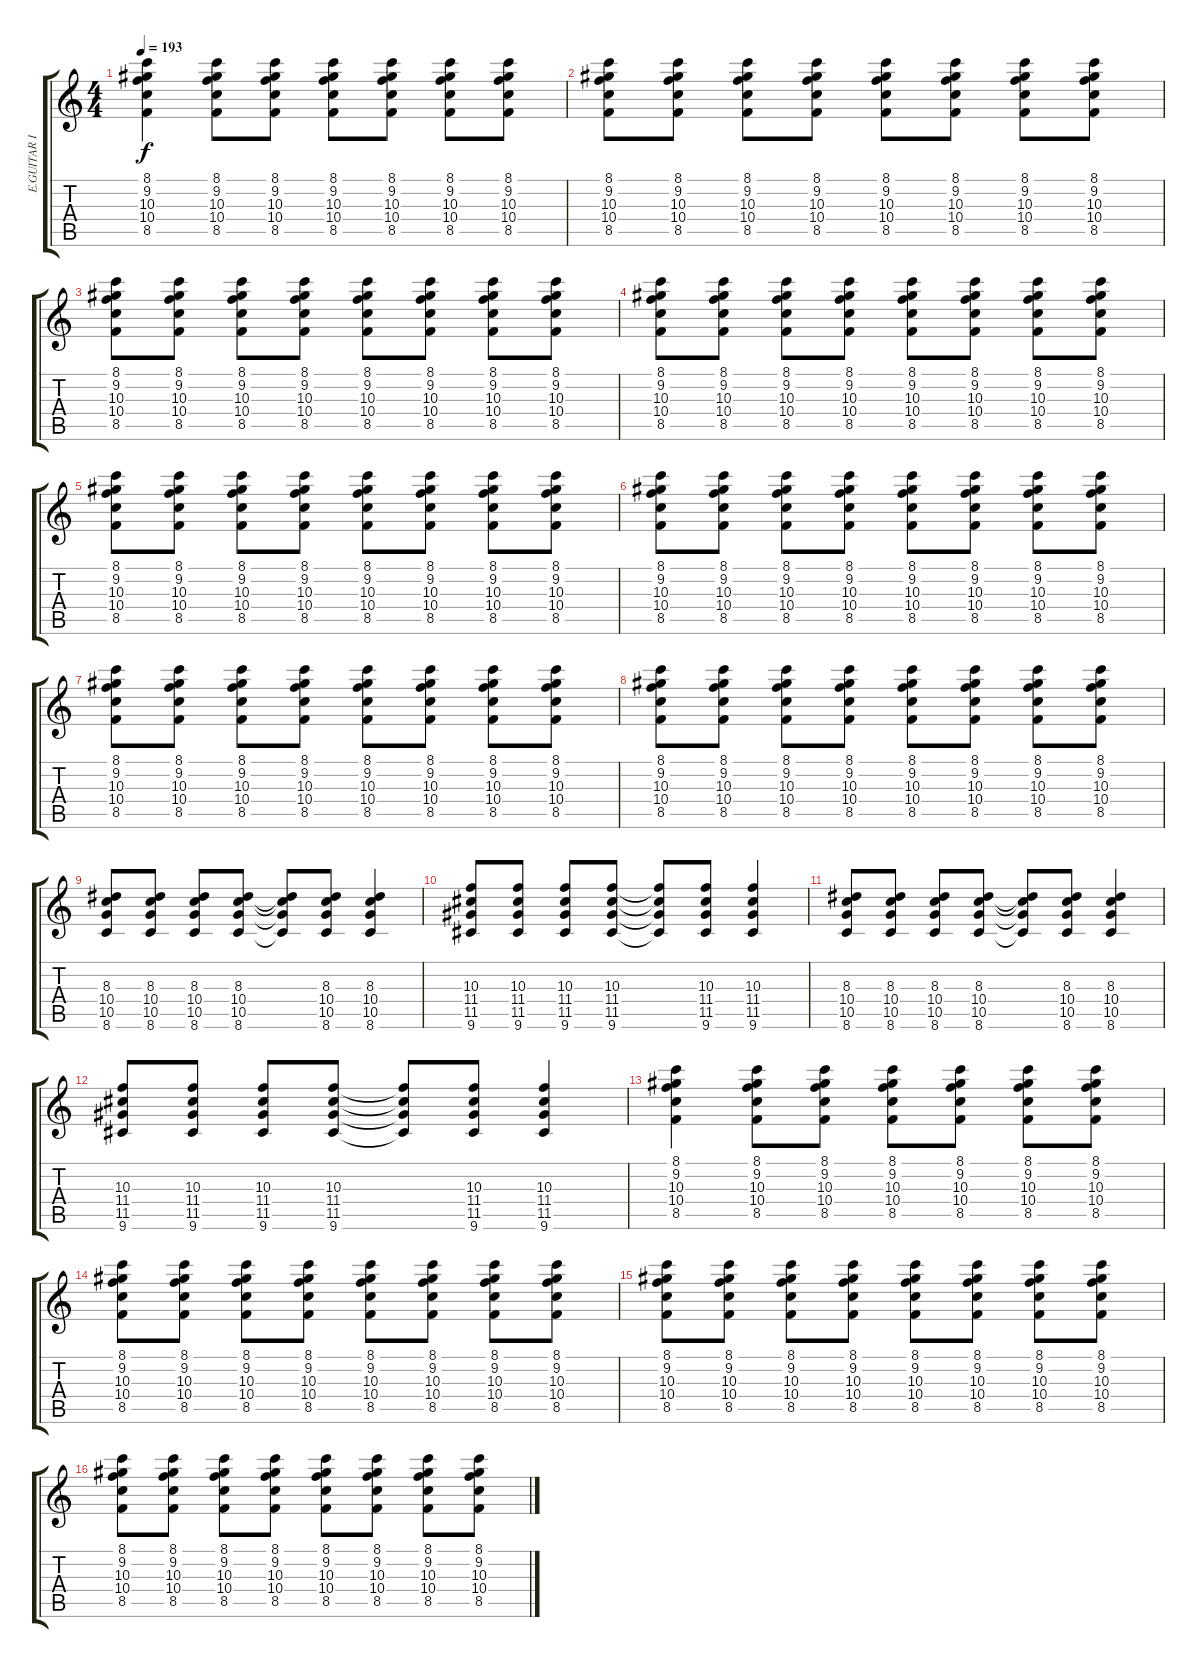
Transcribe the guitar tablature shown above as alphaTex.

\track ("E.GUITAR I - Taki" "E.GUITAR I") {instrument electricguitarclean}
\staff {score tabs}
\tuning (E4 B3 G3 D3 A2 E2) {hide}
\ts (4 4)
\tempo 193
\clef g2
\ks c
(8.1 9.2 10.3 10.4 8.5).4{dy f} (8.1 9.2 10.3 10.4 8.5).8 (8.1 9.2 10.3 10.4 8.5).8 (8.1 9.2 10.3 10.4 8.5).8 (8.1 9.2 10.3 10.4 8.5).8 (8.1 9.2 10.3 10.4 8.5).8 (8.1 9.2 10.3 10.4 8.5).8 |
(8.1 9.2 10.3 10.4 8.5).8 (8.1 9.2 10.3 10.4 8.5).8 (8.1 9.2 10.3 10.4 8.5).8 (8.1 9.2 10.3 10.4 8.5).8 (8.1 9.2 10.3 10.4 8.5).8 (8.1 9.2 10.3 10.4 8.5).8 (8.1 9.2 10.3 10.4 8.5).8 (8.1 9.2 10.3 10.4 8.5).8 |
(8.1 9.2 10.3 10.4 8.5).8 (8.1 9.2 10.3 10.4 8.5).8 (8.1 9.2 10.3 10.4 8.5).8 (8.1 9.2 10.3 10.4 8.5).8 (8.1 9.2 10.3 10.4 8.5).8 (8.1 9.2 10.3 10.4 8.5).8 (8.1 9.2 10.3 10.4 8.5).8 (8.1 9.2 10.3 10.4 8.5).8 |
(8.1 9.2 10.3 10.4 8.5).8 (8.1 9.2 10.3 10.4 8.5).8 (8.1 9.2 10.3 10.4 8.5).8 (8.1 9.2 10.3 10.4 8.5).8 (8.1 9.2 10.3 10.4 8.5).8 (8.1 9.2 10.3 10.4 8.5).8 (8.1 9.2 10.3 10.4 8.5).8 (8.1 9.2 10.3 10.4 8.5).8 |
(8.1 9.2 10.3 10.4 8.5).8 (8.1 9.2 10.3 10.4 8.5).8 (8.1 9.2 10.3 10.4 8.5).8 (8.1 9.2 10.3 10.4 8.5).8 (8.1 9.2 10.3 10.4 8.5).8 (8.1 9.2 10.3 10.4 8.5).8 (8.1 9.2 10.3 10.4 8.5).8 (8.1 9.2 10.3 10.4 8.5).8 |
(8.1 9.2 10.3 10.4 8.5).8 (8.1 9.2 10.3 10.4 8.5).8 (8.1 9.2 10.3 10.4 8.5).8 (8.1 9.2 10.3 10.4 8.5).8 (8.1 9.2 10.3 10.4 8.5).8 (8.1 9.2 10.3 10.4 8.5).8 (8.1 9.2 10.3 10.4 8.5).8 (8.1 9.2 10.3 10.4 8.5).8 |
(8.1 9.2 10.3 10.4 8.5).8 (8.1 9.2 10.3 10.4 8.5).8 (8.1 9.2 10.3 10.4 8.5).8 (8.1 9.2 10.3 10.4 8.5).8 (8.1 9.2 10.3 10.4 8.5).8 (8.1 9.2 10.3 10.4 8.5).8 (8.1 9.2 10.3 10.4 8.5).8 (8.1 9.2 10.3 10.4 8.5).8 |
(8.1 9.2 10.3 10.4 8.5).8 (8.1 9.2 10.3 10.4 8.5).8 (8.1 9.2 10.3 10.4 8.5).8 (8.1 9.2 10.3 10.4 8.5).8 (8.1 9.2 10.3 10.4 8.5).8 (8.1 9.2 10.3 10.4 8.5).8 (8.1 9.2 10.3 10.4 8.5).8 (8.1 9.2 10.3 10.4 8.5).8 |
(8.3 10.4 10.5 8.6).8 (8.3 10.4 10.5 8.6).8 (8.3 10.4 10.5 8.6).8 (8.3 10.4 10.5 8.6).8 (8.3{t} 10.4{t} 10.5{t} 8.6{t}).8 (8.3 10.4 10.5 8.6).8 (8.3 10.4 10.5 8.6).4 |
(10.3 11.4 11.5 9.6).8 (10.3 11.4 11.5 9.6).8 (10.3 11.4 11.5 9.6).8 (10.3 11.4 11.5 9.6).8 (10.3{t} 11.4{t} 11.5{t} 9.6{t}).8 (10.3 11.4 11.5 9.6).8 (10.3 11.4 11.5 9.6).4 |
(8.3 10.4 10.5 8.6).8 (8.3 10.4 10.5 8.6).8 (8.3 10.4 10.5 8.6).8 (8.3 10.4 10.5 8.6).8 (8.3{t} 10.4{t} 10.5{t} 8.6{t}).8 (8.3 10.4 10.5 8.6).8 (8.3 10.4 10.5 8.6).4 |
(10.3 11.4 11.5 9.6).8 (10.3 11.4 11.5 9.6).8 (10.3 11.4 11.5 9.6).8 (10.3 11.4 11.5 9.6).8 (10.3{t} 11.4{t} 11.5{t} 9.6{t}).8 (10.3 11.4 11.5 9.6).8 (10.3 11.4 11.5 9.6).4 |
(8.1 9.2 10.3 10.4 8.5).4 (8.1 9.2 10.3 10.4 8.5).8 (8.1 9.2 10.3 10.4 8.5).8 (8.1 9.2 10.3 10.4 8.5).8 (8.1 9.2 10.3 10.4 8.5).8 (8.1 9.2 10.3 10.4 8.5).8 (8.1 9.2 10.3 10.4 8.5).8 |
(8.1 9.2 10.3 10.4 8.5).8 (8.1 9.2 10.3 10.4 8.5).8 (8.1 9.2 10.3 10.4 8.5).8 (8.1 9.2 10.3 10.4 8.5).8 (8.1 9.2 10.3 10.4 8.5).8 (8.1 9.2 10.3 10.4 8.5).8 (8.1 9.2 10.3 10.4 8.5).8 (8.1 9.2 10.3 10.4 8.5).8 |
(8.1 9.2 10.3 10.4 8.5).8 (8.1 9.2 10.3 10.4 8.5).8 (8.1 9.2 10.3 10.4 8.5).8 (8.1 9.2 10.3 10.4 8.5).8 (8.1 9.2 10.3 10.4 8.5).8 (8.1 9.2 10.3 10.4 8.5).8 (8.1 9.2 10.3 10.4 8.5).8 (8.1 9.2 10.3 10.4 8.5).8 |
(8.1 9.2 10.3 10.4 8.5).8 (8.1 9.2 10.3 10.4 8.5).8 (8.1 9.2 10.3 10.4 8.5).8 (8.1 9.2 10.3 10.4 8.5).8 (8.1 9.2 10.3 10.4 8.5).8 (8.1 9.2 10.3 10.4 8.5).8 (8.1 9.2 10.3 10.4 8.5).8 (8.1 9.2 10.3 10.4 8.5).8
